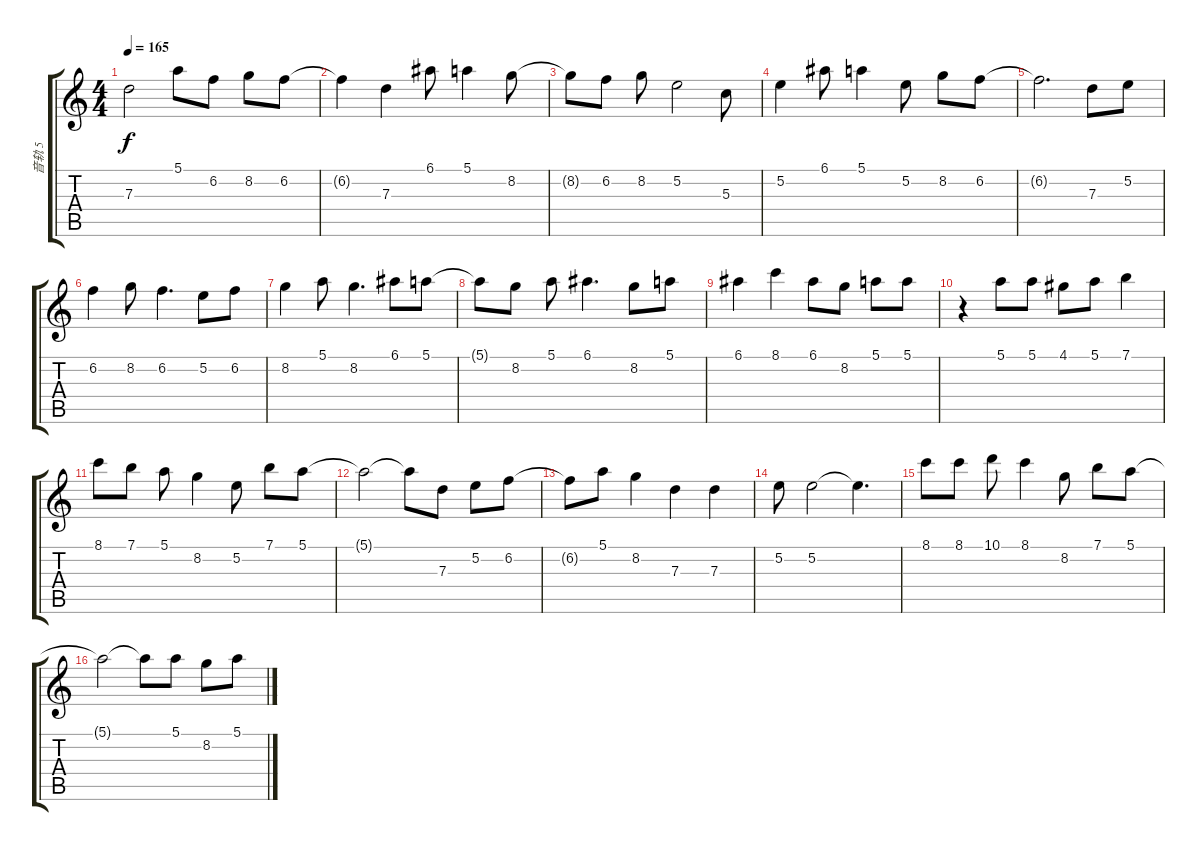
\track ("音轨 5" "音轨 5") {instrument acousticguitarnylon}
\staff {score tabs}
\tuning (E4 B3 G3 D3 A2 E2) {hide}
\ts (4 4)
\tempo 165
\clef g2
\ks c
7.3{t}.2{dy f} 5.1.8 6.2.8 8.2.8 6.2.8 |
6.2{t}.4 7.3.4 6.1.8 5.1.4 8.2.8 |
8.2{t}.8 6.2.8 8.2.8 5.2.2 5.3.8 |
5.2.4 6.1.8 5.1.4 5.2.8 8.2.8 6.2.8 |
6.2{t}.2{d} 7.3.8 5.2.8 |
6.2.4 8.2.8 6.2.4{d} 5.2.8 6.2.8 |
8.2.4 5.1.8 8.2.4{d} 6.1.8 5.1.8 |
5.1{t}.8 8.2.8 5.1.8 6.1.4{d} 8.2.8 5.1.8 |
6.1.4 8.1.4 6.1.8 8.2.8 5.1.8 5.1.8 |
r.4 5.1.8 5.1.8 4.1.8 5.1.8 7.1.4 |
8.1.8 7.1.8 5.1.8 8.2.4 5.2.8 7.1.8 5.1.8 |
5.1{t}.2 5.1{t}.8 7.3.8 5.2.8 6.2.8 |
6.2{t}.8 5.1.8 8.2.4 7.3.4 7.3.4 |
5.2.8 5.2.2 5.2{t}.4{d} |
8.1.8 8.1.8 10.1.8 8.1.4 8.2.8 7.1.8 5.1.8 |
5.1{t}.2 5.1{t}.8 5.1.8 8.2.8 5.1.8
